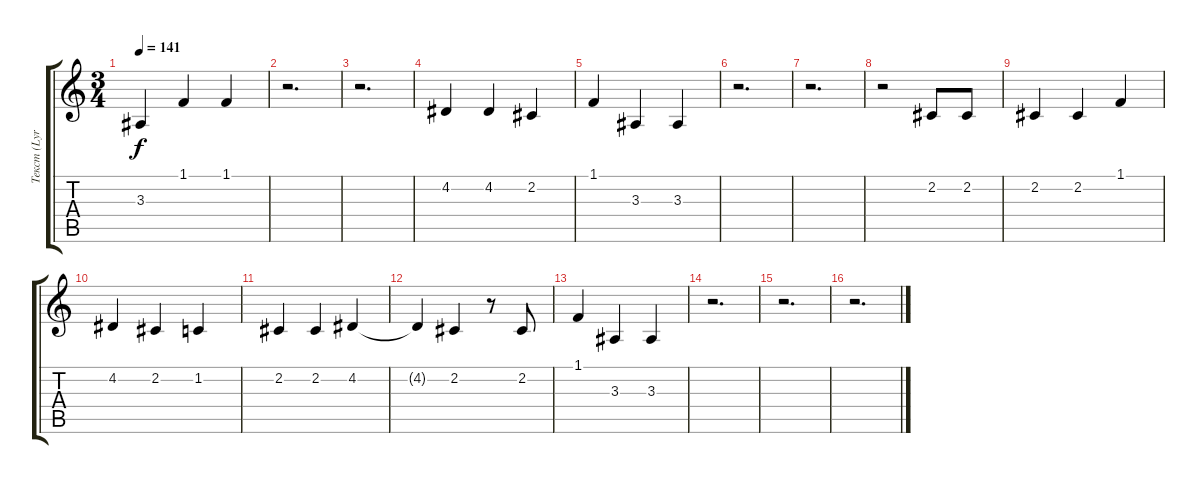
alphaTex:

\track ("Текст (Lyrics)" "Текст (Lyr") {instrument tenorsax}
\staff {score tabs}
\tuning (E4 B3 G3 D3 A2 E2) {hide}
\ts (3 4)
\tempo 141
\clef g2
\ks c
3.3.4{dy f} 1.1.4 1.1.4 |
r.2{d} |
r.2{d} |
4.2.4 4.2.4 2.2.4 |
1.1.4 3.3.4 3.3.4 |
r.2{d} |
r.2{d} |
r.2 2.2.8 2.2.8 |
2.2.4 2.2.4 1.1.4 |
4.2.4 2.2.4 1.2.4 |
2.2.4 2.2.4 4.2.4 |
4.2{t}.4 2.2.4 r.8 2.2.8 |
1.1.4 3.3.4 3.3.4 |
r.2{d} |
r.2{d} |
r.2{d}
